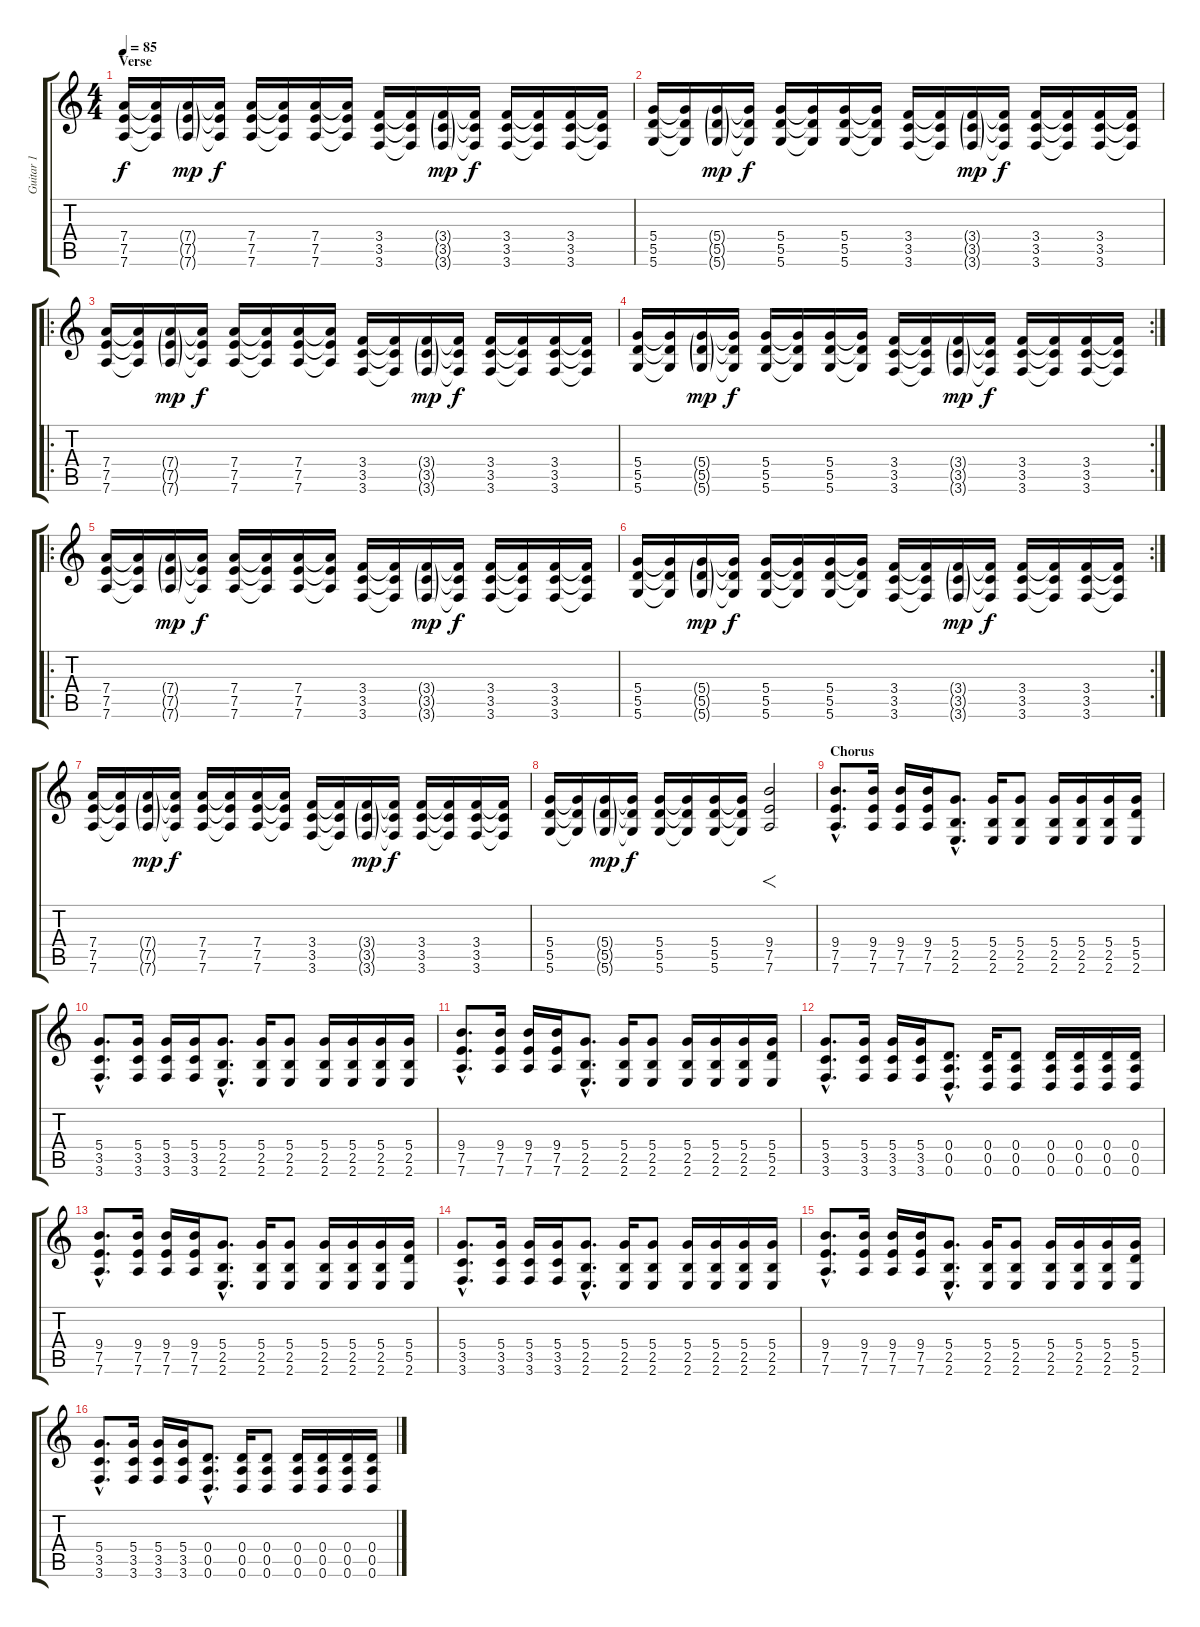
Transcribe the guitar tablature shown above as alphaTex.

\track ("Guitar 1" "Guitar 1") {instrument electricguitarclean}
\staff {score tabs}
\tuning (E4 B3 G3 D3 A2 D2) {hide}
\ts (4 4)
\section ("" "Verse")
\tempo 85
\clef g2
\ks c
(7.4 7.5 7.6).16{dy f instrument electricguitarclean} (7.4{t} 7.5{t} 7.6{t}).16 (7.4{g} 7.5{g} 7.6{g}).16{dy mp} (7.4{t} 7.5{t} 7.6{t}).16{dy f} (7.4 7.5 7.6).16 (7.4{t} 7.5{t} 7.6{t}).16 (7.4 7.5 7.6).16 (7.4{t} 7.5{t} 7.6{t}).16 (3.4 3.5 3.6).16 (3.4{t} 3.5{t} 3.6{t}).16 (3.4{g} 3.5{g} 3.6{g}).16{dy mp} (3.4{t} 3.5{t} 3.6{t}).16{dy f} (3.4 3.5 3.6).16 (3.4{t} 3.5{t} 3.6{t}).16 (3.4 3.5 3.6).16 (3.4{t} 3.5{t} 3.6{t}).16 |
(5.4 5.5 5.6).16 (5.4{t} 5.5{t} 5.6{t}).16 (5.4{g} 5.5{g} 5.6{g}).16{dy mp} (5.4{t} 5.5{t} 5.6{t}).16{dy f} (5.4 5.5 5.6).16 (5.4{t} 5.5{t} 5.6{t}).16 (5.4 5.5 5.6).16 (5.4{t} 5.5{t} 5.6{t}).16 (3.4 3.5 3.6).16 (3.4{t} 3.5{t} 3.6{t}).16 (3.4{g} 3.5{g} 3.6{g}).16{dy mp} (3.4{t} 3.5{t} 3.6{t}).16{dy f} (3.4 3.5 3.6).16 (3.4{t} 3.5{t} 3.6{t}).16 (3.4 3.5 3.6).16 (3.4{t} 3.5{t} 3.6{t}).16 |
\ro
(7.4 7.5 7.6).16 (7.4{t} 7.5{t} 7.6{t}).16 (7.4{g} 7.5{g} 7.6{g}).16{dy mp} (7.4{t} 7.5{t} 7.6{t}).16{dy f} (7.4 7.5 7.6).16 (7.4{t} 7.5{t} 7.6{t}).16 (7.4 7.5 7.6).16 (7.4{t} 7.5{t} 7.6{t}).16 (3.4 3.5 3.6).16 (3.4{t} 3.5{t} 3.6{t}).16 (3.4{g} 3.5{g} 3.6{g}).16{dy mp} (3.4{t} 3.5{t} 3.6{t}).16{dy f} (3.4 3.5 3.6).16 (3.4{t} 3.5{t} 3.6{t}).16 (3.4 3.5 3.6).16 (3.4{t} 3.5{t} 3.6{t}).16 |
\rc 2
(5.4 5.5 5.6).16 (5.4{t} 5.5{t} 5.6{t}).16 (5.4{g} 5.5{g} 5.6{g}).16{dy mp} (5.4{t} 5.5{t} 5.6{t}).16{dy f} (5.4 5.5 5.6).16 (5.4{t} 5.5{t} 5.6{t}).16 (5.4 5.5 5.6).16 (5.4{t} 5.5{t} 5.6{t}).16 (3.4 3.5 3.6).16 (3.4{t} 3.5{t} 3.6{t}).16 (3.4{g} 3.5{g} 3.6{g}).16{dy mp} (3.4{t} 3.5{t} 3.6{t}).16{dy f} (3.4 3.5 3.6).16 (3.4{t} 3.5{t} 3.6{t}).16 (3.4 3.5 3.6).16 (3.4{t} 3.5{t} 3.6{t}).16 |
\ro
(7.4 7.5 7.6).16 (7.4{t} 7.5{t} 7.6{t}).16 (7.4{g} 7.5{g} 7.6{g}).16{dy mp} (7.4{t} 7.5{t} 7.6{t}).16{dy f} (7.4 7.5 7.6).16 (7.4{t} 7.5{t} 7.6{t}).16 (7.4 7.5 7.6).16 (7.4{t} 7.5{t} 7.6{t}).16 (3.4 3.5 3.6).16 (3.4{t} 3.5{t} 3.6{t}).16 (3.4{g} 3.5{g} 3.6{g}).16{dy mp} (3.4{t} 3.5{t} 3.6{t}).16{dy f} (3.4 3.5 3.6).16 (3.4{t} 3.5{t} 3.6{t}).16 (3.4 3.5 3.6).16 (3.4{t} 3.5{t} 3.6{t}).16 |
\rc 2
(5.4 5.5 5.6).16 (5.4{t} 5.5{t} 5.6{t}).16 (5.4{g} 5.5{g} 5.6{g}).16{dy mp} (5.4{t} 5.5{t} 5.6{t}).16{dy f} (5.4 5.5 5.6).16 (5.4{t} 5.5{t} 5.6{t}).16 (5.4 5.5 5.6).16 (5.4{t} 5.5{t} 5.6{t}).16 (3.4 3.5 3.6).16 (3.4{t} 3.5{t} 3.6{t}).16 (3.4{g} 3.5{g} 3.6{g}).16{dy mp} (3.4{t} 3.5{t} 3.6{t}).16{dy f} (3.4 3.5 3.6).16 (3.4{t} 3.5{t} 3.6{t}).16 (3.4 3.5 3.6).16 (3.4{t} 3.5{t} 3.6{t}).16 |
(7.4 7.5 7.6).16 (7.4{t} 7.5{t} 7.6{t}).16 (7.4{g} 7.5{g} 7.6{g}).16{dy mp} (7.4{t} 7.5{t} 7.6{t}).16{dy f} (7.4 7.5 7.6).16 (7.4{t} 7.5{t} 7.6{t}).16 (7.4 7.5 7.6).16 (7.4{t} 7.5{t} 7.6{t}).16 (3.4 3.5 3.6).16 (3.4{t} 3.5{t} 3.6{t}).16 (3.4{g} 3.5{g} 3.6{g}).16{dy mp} (3.4{t} 3.5{t} 3.6{t}).16{dy f} (3.4 3.5 3.6).16 (3.4{t} 3.5{t} 3.6{t}).16 (3.4 3.5 3.6).16 (3.4{t} 3.5{t} 3.6{t}).16 |
(5.4 5.5 5.6).16 (5.4{t} 5.5{t} 5.6{t}).16 (5.4{g} 5.5{g} 5.6{g}).16{dy mp} (5.4{t} 5.5{t} 5.6{t}).16{dy f} (5.4 5.5 5.6).16 (5.4{t} 5.5{t} 5.6{t}).16 (5.4 5.5 5.6).16 (5.4{t} 5.5{t} 5.6{t}).16 (9.4 7.5 7.6).2{f instrument distortionguitar} |
\section ("" "Chorus")
(9.4{hac} 7.5{hac} 7.6{hac}).8{d instrument distortionguitar} (9.4 7.5 7.6).16 (9.4 7.5 7.6).16 (9.4 7.5 7.6).16 (5.4{hac} 2.5{hac} 2.6{hac}).8{d} (5.4 2.5 2.6).16 (5.4 2.5 2.6).8 (5.4 2.5 2.6).16 (5.4 2.5 2.6).16 (5.4 2.5 2.6).16 (5.4 5.5 2.6).16 |
(5.4{hac} 3.5{hac} 3.6{hac}).8{d} (5.4 3.5 3.6).16 (5.4 3.5 3.6).16 (5.4 3.5 3.6).16 (5.4{hac} 2.5{hac} 2.6{hac}).8{d} (5.4 2.5 2.6).16 (5.4 2.5 2.6).8 (5.4 2.5 2.6).16 (5.4 2.5 2.6).16 (5.4 2.5 2.6).16 (5.4 2.5 2.6).16 |
(9.4{hac} 7.5{hac} 7.6{hac}).8{d} (9.4 7.5 7.6).16 (9.4 7.5 7.6).16 (9.4 7.5 7.6).16 (5.4{hac} 2.5{hac} 2.6{hac}).8{d} (5.4 2.5 2.6).16 (5.4 2.5 2.6).8 (5.4 2.5 2.6).16 (5.4 2.5 2.6).16 (5.4 2.5 2.6).16 (5.4 5.5 2.6).16 |
(5.4{hac} 3.5{hac} 3.6{hac}).8{d} (5.4 3.5 3.6).16 (5.4 3.5 3.6).16 (5.4 3.5 3.6).16 (0.4{hac} 0.5{hac} 0.6{hac}).8{d} (0.4 0.5 0.6).16 (0.4 0.5 0.6).8 (0.4 0.5 0.6).16 (0.4 0.5 0.6).16 (0.4 0.5 0.6).16 (0.4 0.5 0.6).16 |
(9.4{hac} 7.5{hac} 7.6{hac}).8{d} (9.4 7.5 7.6).16 (9.4 7.5 7.6).16 (9.4 7.5 7.6).16 (5.4{hac} 2.5{hac} 2.6{hac}).8{d} (5.4 2.5 2.6).16 (5.4 2.5 2.6).8 (5.4 2.5 2.6).16 (5.4 2.5 2.6).16 (5.4 2.5 2.6).16 (5.4 5.5 2.6).16 |
(5.4{hac} 3.5{hac} 3.6{hac}).8{d} (5.4 3.5 3.6).16 (5.4 3.5 3.6).16 (5.4 3.5 3.6).16 (5.4{hac} 2.5{hac} 2.6{hac}).8{d} (5.4 2.5 2.6).16 (5.4 2.5 2.6).8 (5.4 2.5 2.6).16 (5.4 2.5 2.6).16 (5.4 2.5 2.6).16 (5.4 2.5 2.6).16 |
(9.4{hac} 7.5{hac} 7.6{hac}).8{d} (9.4 7.5 7.6).16 (9.4 7.5 7.6).16 (9.4 7.5 7.6).16 (5.4{hac} 2.5{hac} 2.6{hac}).8{d} (5.4 2.5 2.6).16 (5.4 2.5 2.6).8 (5.4 2.5 2.6).16 (5.4 2.5 2.6).16 (5.4 2.5 2.6).16 (5.4 5.5 2.6).16 |
(5.4{hac} 3.5{hac} 3.6{hac}).8{d} (5.4 3.5 3.6).16 (5.4 3.5 3.6).16 (5.4 3.5 3.6).16 (0.4{hac} 0.5{hac} 0.6{hac}).8{d} (0.4 0.5 0.6).16 (0.4 0.5 0.6).8 (0.4 0.5 0.6).16 (0.4 0.5 0.6).16 (0.4 0.5 0.6).16 (0.4 0.5 0.6).16
